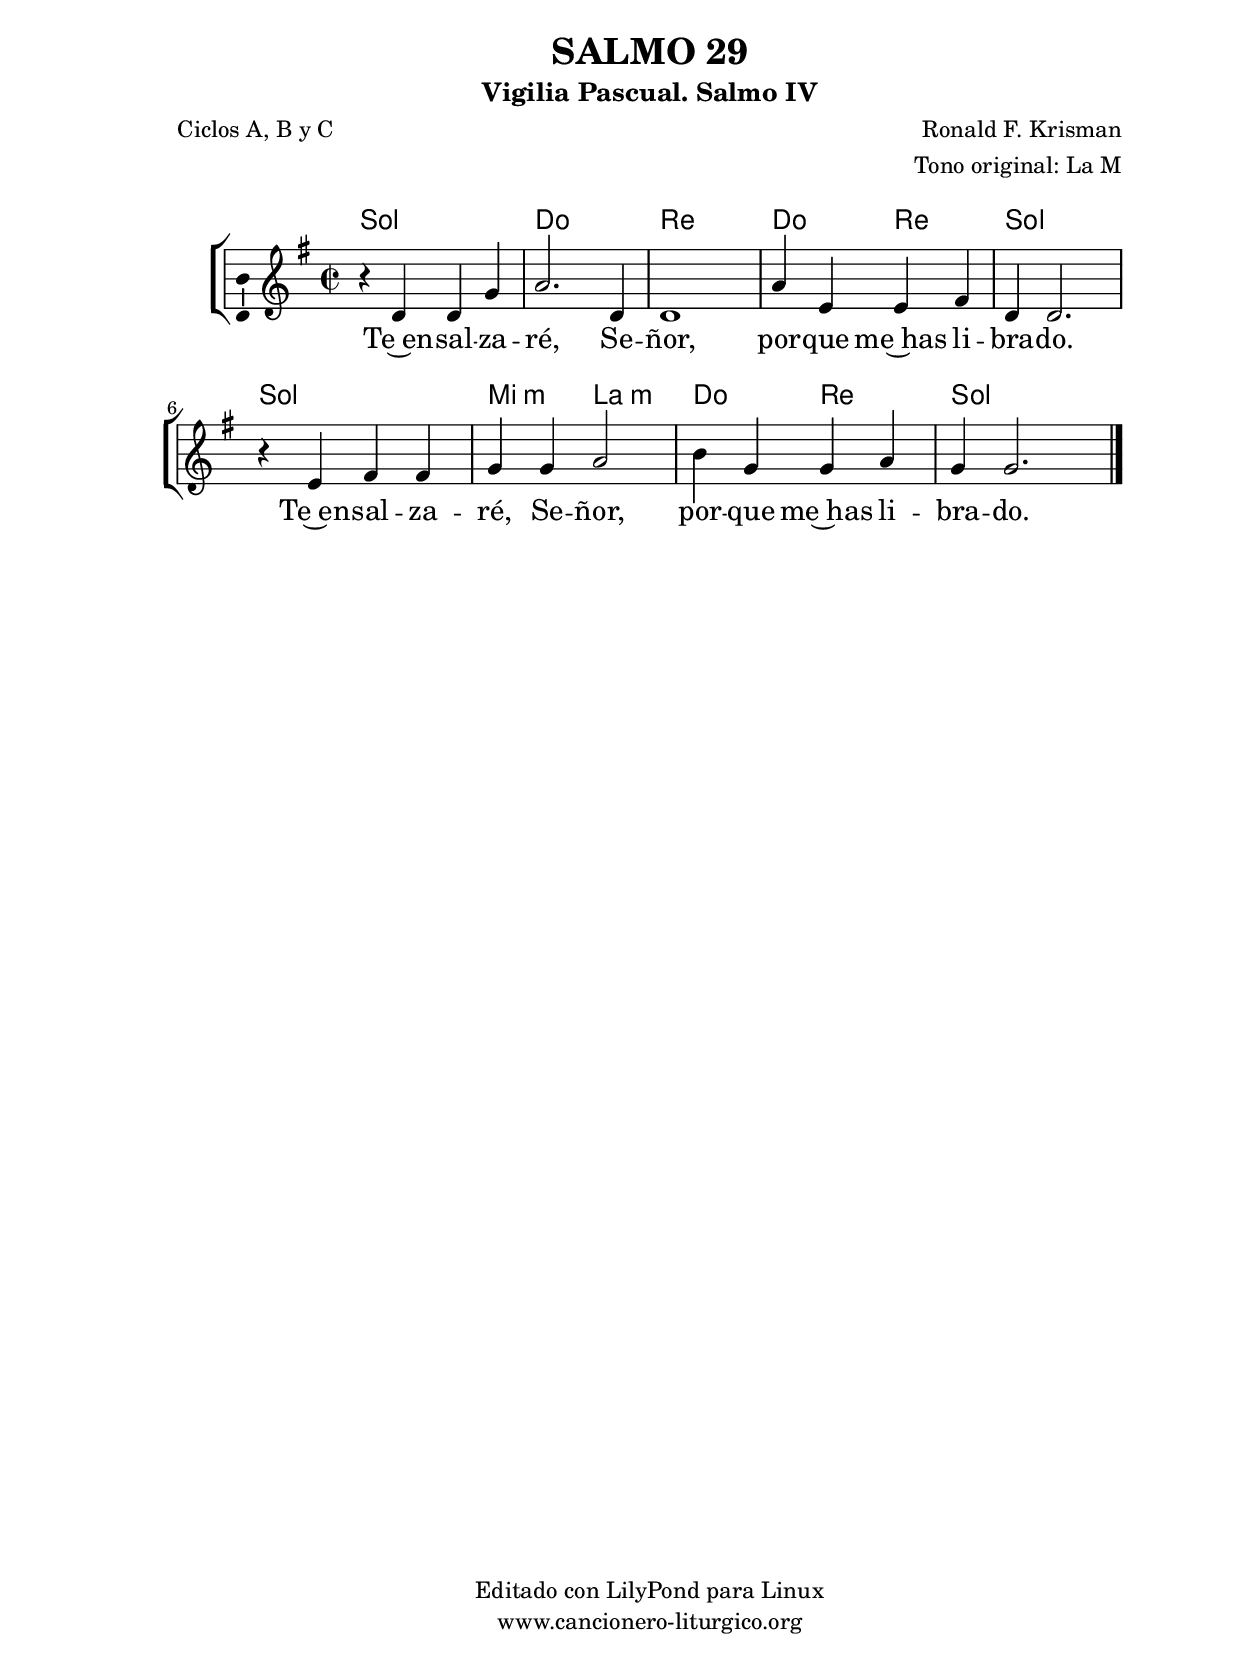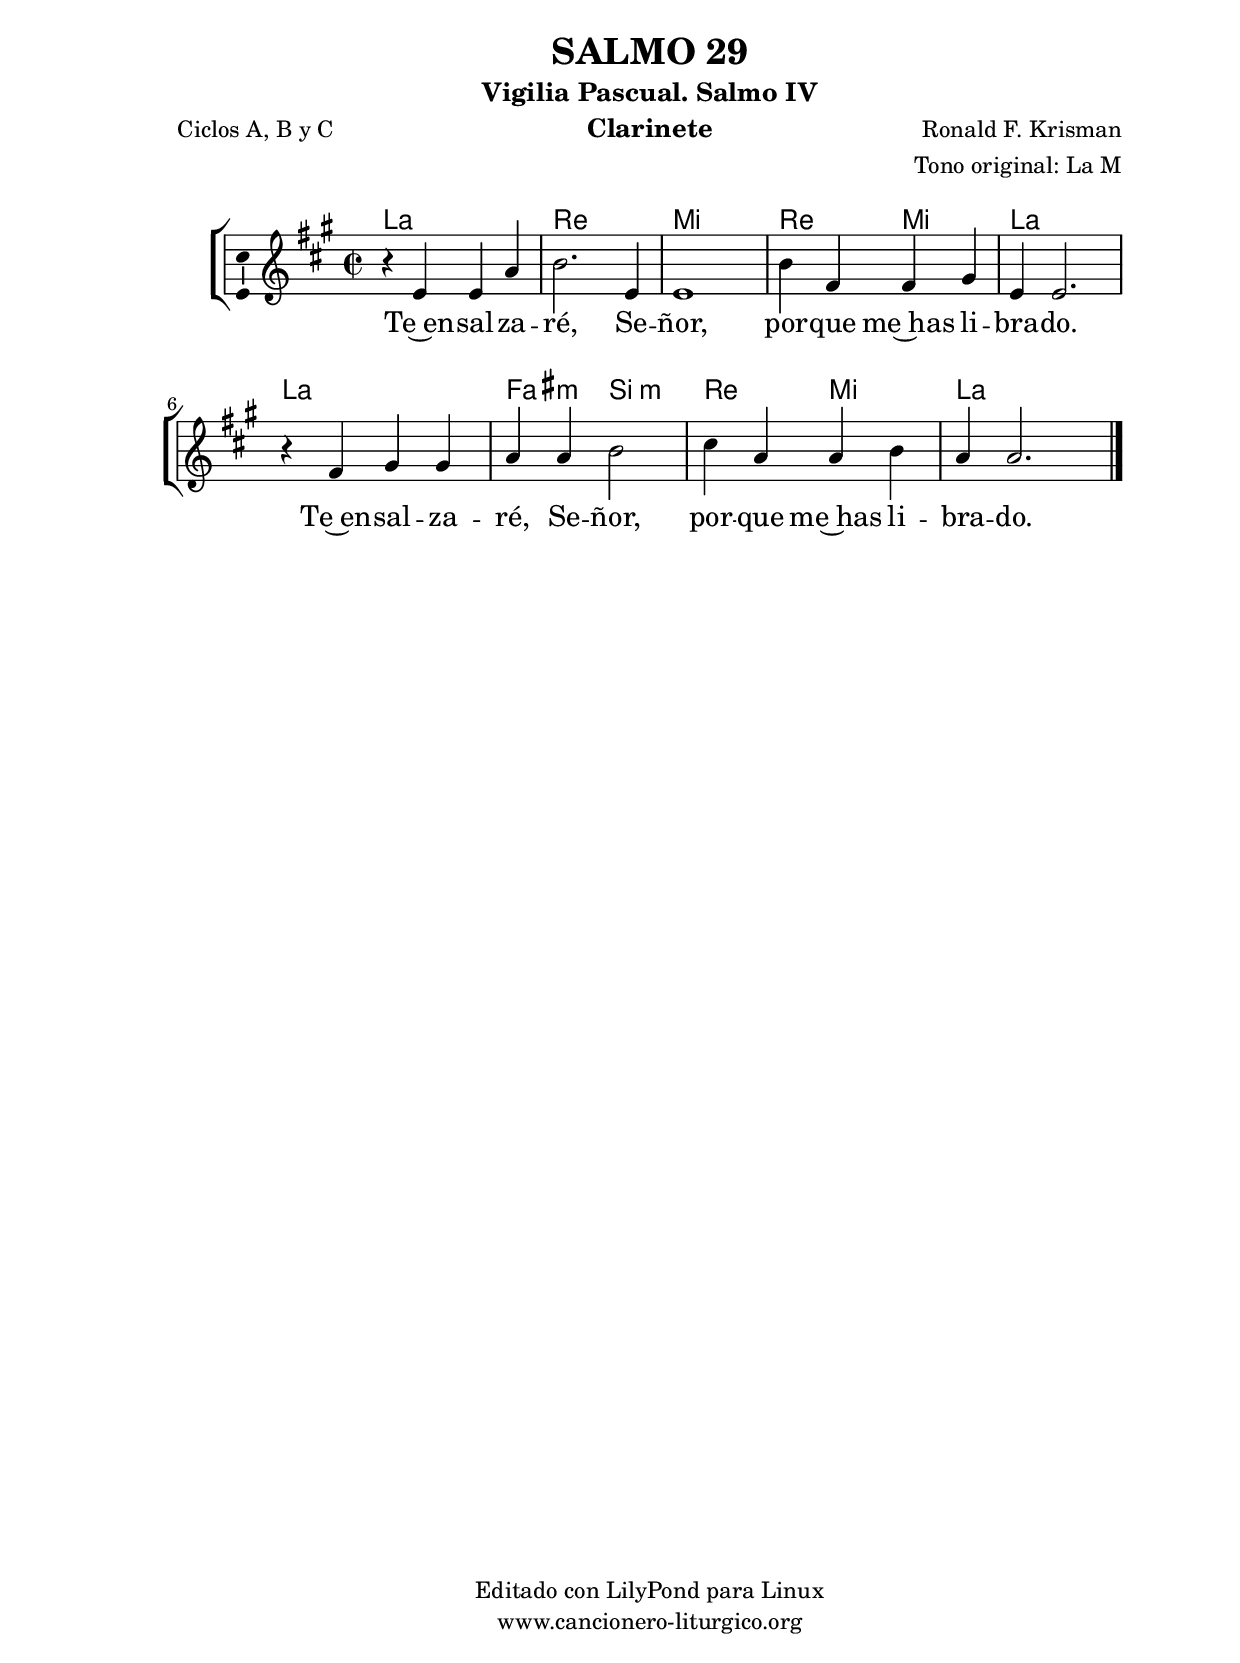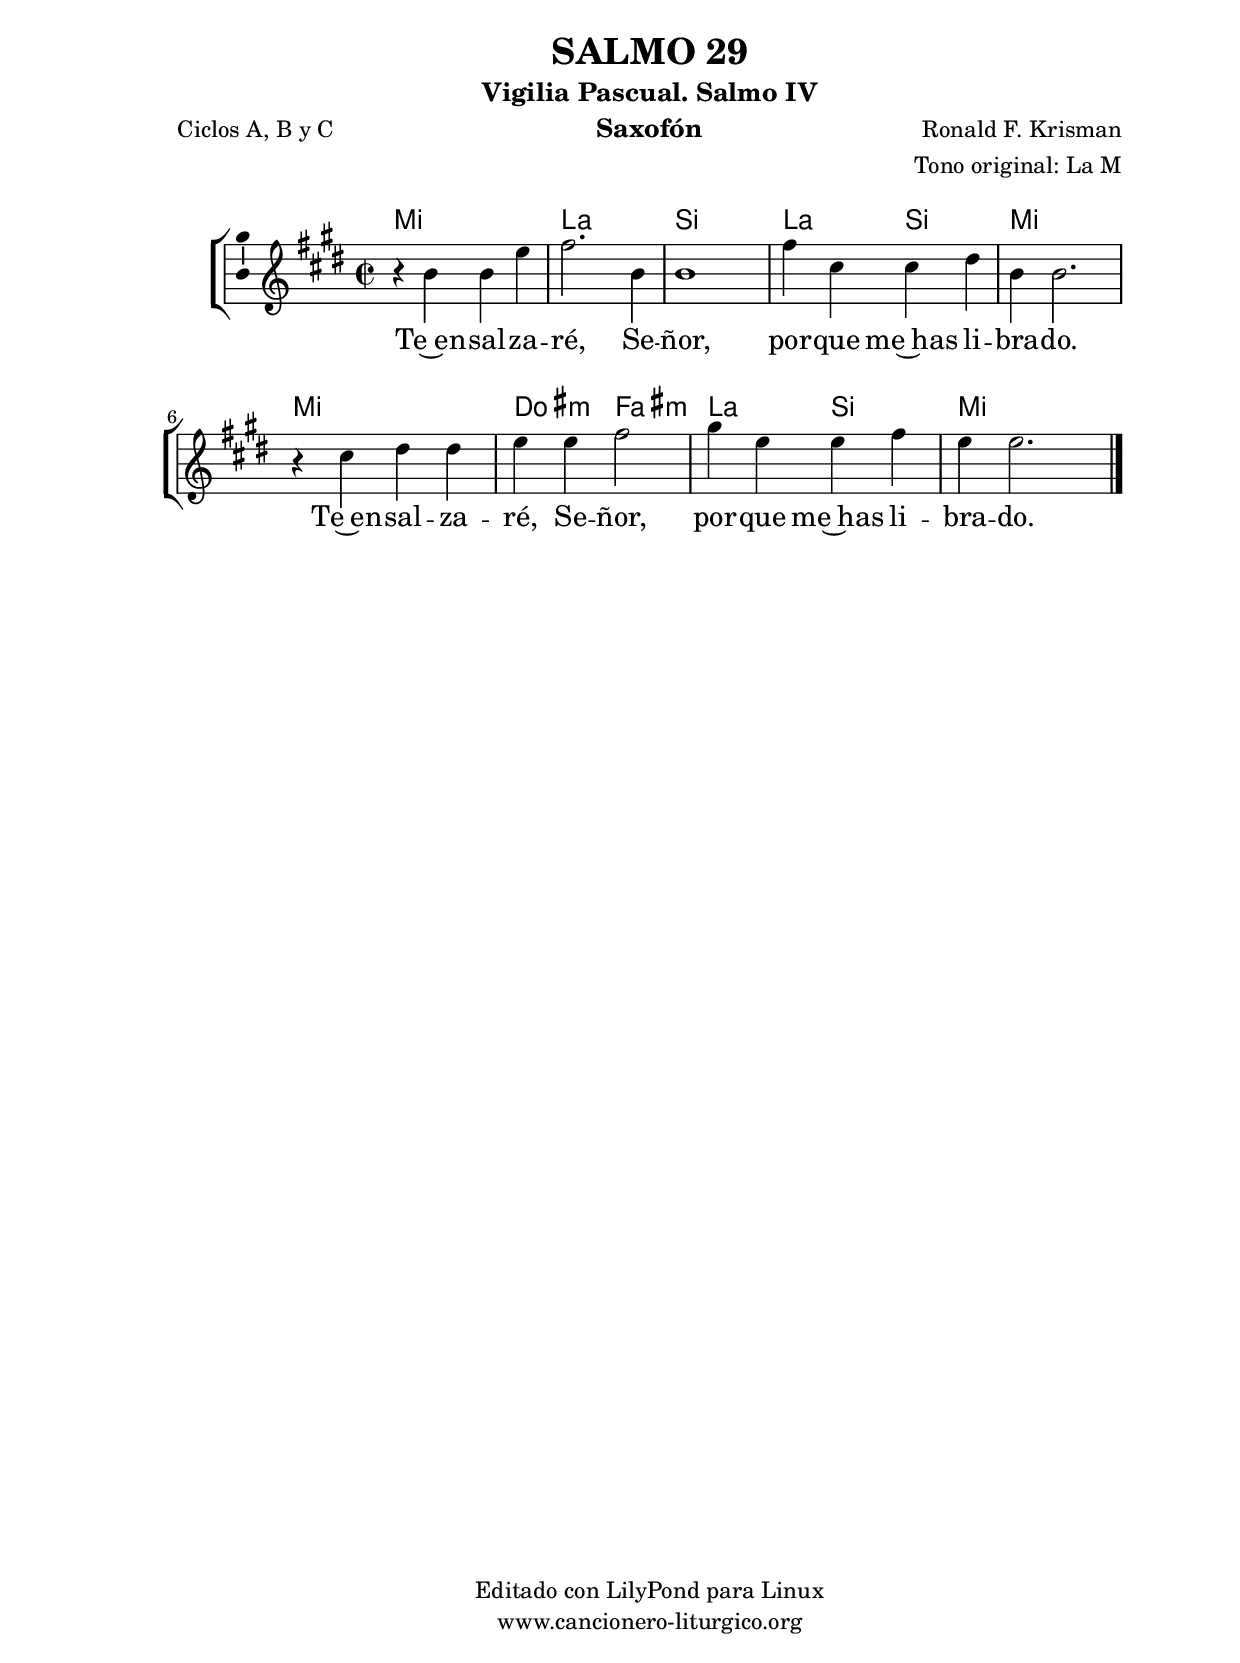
%
%para convertir .midi en .wav:
%timidity filename.midi -Ow -o finename.wav
%
%
%Para convertir de .wav a .mp3:
%lame -h -m j filename.wav
%
%
%para escuchar el midi:
%timidity nombrefichero.midi
%


%versión de lilypond para la que se ha escrito esta partitura:
\version "2.16.0"

	%Tamaño papel
	#(set-default-paper-size "a4")
	%Tamaño partitura
	#(set-global-staff-size 20)
	%No responde al pulsar sobre una nota
	#(ly:set-option 'point-and-click #f)

%parámetros del encabezamiento:
\header {
	title = "SALMO 29"
	subtitle = "Vigilia Pascual. Salmo IV"
	composer = "Ronald F. Krisman"
	poet = "Ciclos A, B y C"
	meter = ""
	arranger = "Tono original: La M"
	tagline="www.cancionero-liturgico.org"
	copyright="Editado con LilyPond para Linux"
	tiempo = "Pascua"
	usos = "Salmo"
	letra = "Te ensalzaré, Señor, porque me has librado."
	}

%parámetros asociados al papel:
\paper  {
	oddHeaderMarkup = \markup {\fill-line { \on-the-fly #not-first-page \fromproperty #'header:title \on-the-fly #not-first-page \fromproperty #'header:composer }}
	evenHeaderMarkup = \markup {\fill-line { \fromproperty #'header:composer \fromproperty #'header:title }}
	#(set-paper-size "a4")
	print-page-number = ##f
	first-page-number = 1
	print-first-page-number = ##f
%	head-separation = 3.0 \cm
	top-margin = 2.0 \cm
	bottom-margin = 0.5\cm
%%%	bottom-margin = -1.0\cm
	left-margin = 3.0 \cm
	line-width = 16.0 \cm 
	indent = 8\mm
	interscoreline = 2.\mm
	between-system-space = 15\mm
%	para que las partituras no llenen la hoja:
	ragged-bottom = ##t
%	idem para la última hoja:
	ragged-last-bottom = ##f
%	para que las partituras llenen el ancho del papel:
	ragged-last = ##f
	after-title-space = 2.5 \cm
%page-count=1
%system-count=8

	%Flexible Vertical Spacing
%	markup-markup-spacing =
%	#'((basic-distance . 15) (minimum-distance . 15) (padding . 3))
	markup-system-spacing =
	#'((basic-distance . 15) (minimum-distance . 15) (padding . 3))
	system-system-spacing =
	#'((basic-distance . 15) (minimum-distance . 15) (padding . 3))
	score-system-spacing =
	#'((basic-distance . 15) (minimum-distance . 15) (padding . 5))
%	top-system-spacing = % header
%	#'((basic-distance . 8) (minimum-distance . 0) (padding . 3))
%	top-markup-spacing =
%	#'((basic-distance . 20) (minimum-distance . 20) (padding . 3))
	last-bottom-spacing = % footer
	#'((basic-distance . 5) (minimum-distance . 5) (padding . 3))
%	score-markup-spacing =
%	#'((basic-distance . 16) (minimum-distance . 13) (padding . 3))

	}


%parámetros que afectan a toda la partitura:
global =  {
	%clave de sol (G):
	\clef G
	%armadura:
	\transpose a g
	\key a \major
	\tempo 4=140
	\set Score.tempoHideNote = ##t
	}


acordes = {
	\italianChords
	\chordmode {
	\transpose a g
{

a2 a d d e e d e a a a a fis:m b:m d e a a

	}
	}
}

melodia = 
	\transpose a g
{
	\relative c'{
	\time 2/2

r4 e4 e a
b2. e,4
e1
b'4 fis fis gis
e4 e2.
\break
r4 fis4 gis gis
a4 a b2
cis4 a a b
a4 a2.

	\bar "|."
	}
	}


texto = \lyricmode {
Te~en -- sal -- za -- ré, Se -- ñor, por -- que me~has li -- bra -- do.
Te~en -- sal -- za -- ré, Se -- ñor, por -- que me~has li -- bra -- do.
	}


acordesStaff = \context ChordNames = acordesStaff <<
	\set chordChanges = ##t
	\acordes
	>>


vozStaff = \context Voice = vozStaff
\with {\consists "Ambitus_engraver"}
<<
%	\set Staff.instrumentName = ""
%	\set Staff.shortInstrumentName = ""
%	\set Staff.midiInstrument = #"clarinet"
%	\set Staff.midiInstrument = #"cello"
%	\set Staff.midiInstrument = #"flute"
	\set Staff.midiInstrument = #"electric guitar (jazz)"
%	\set Staff.midiInstrument = #"english horn"
%	\set Staff.midiInstrument = #"violin"
%	\set Staff.midiInstrument = #"glockenspiel"
	\set Staff.midiMinimumVolume = #0.7
	\set Staff.midiMaximumVolume = #0.9
	\global
	\melodia
	>>


textoStaff = \context Lyrics = textoStaff <<
	\lyricsto vozStaff \texto
	>>

\book {
	\score {
		\context ChoirStaff {
			\override StaffGroup.SystemStartBracket #'collapse-height = #1
			\override Score.SystemStartBar #'collapse-height = #1
			<<
			\acordesStaff
			\vozStaff
			\textoStaff
			>>
			}
		\layout {
	    		\context {
				\Lyrics
				\override LyricText #'font-size = #2
				}
	   		 \context {
				\Score
				%fontSize = #3
				\override StaffSymbol #'staff-space = #(magstep +3)
				%\override Beam #'thickness = #0.55
				%\override SpacingSpanner #'spacing-increment = #1.0
				%\override Slur #'height-limit = #1.5
				}
			}
		}
	\score {
		\unfoldRepeats
		\context ChoirStaff {
			<<
			\acordesStaff
			\vozStaff
			>>
			}
		\midi {
	  		\context {
	  			\Score
				tempoWholesPerMinute = #(ly:make-moment 70 4)
				}
			}
		}
	}

%Partitura para clarinete
#(define output-suffix "C")
\book {
	\header{
		instrument = "Clarinete"
		}
	\score {
		\context ChoirStaff {
			\override StaffGroup.SystemStartBracket #'collapse-height = #1
			\override Score.SystemStartBar #'collapse-height = #1
\transpose c d
			<<
			\acordesStaff
			\vozStaff
			\textoStaff
			>>
			}
		\layout {
	    		\context {
				\Lyrics
				\override LyricText #'font-size = #2
				}
	   		 \context {
				\Score
				%fontSize = #3
				\override StaffSymbol #'staff-space = #(magstep +3)
				%\override Beam #'thickness = #0.55
				%\override SpacingSpanner #'spacing-increment = #1.0
				%\override Slur #'height-limit = #1.5
				}
			}
		}
	}

%Partitura para saxofón
#(define output-suffix "S")
\book {
	\header{
		instrument = "Saxofón"
		}
	\score {
		\context ChoirStaff {
			\override StaffGroup.SystemStartBracket #'collapse-height = #1
			\override Score.SystemStartBar #'collapse-height = #1
\transpose c a
			<<
			\acordesStaff
			\vozStaff
			\textoStaff
			>>
			}
		\layout {
	    		\context {
				\Lyrics
				\override LyricText #'font-size = #2
				}
	   		 \context {
				\Score
				%fontSize = #3
				\override StaffSymbol #'staff-space = #(magstep +3)
				%\override Beam #'thickness = #0.55
				%\override SpacingSpanner #'spacing-increment = #1.0
				%\override Slur #'height-limit = #1.5
				}
			}
		}
	}

